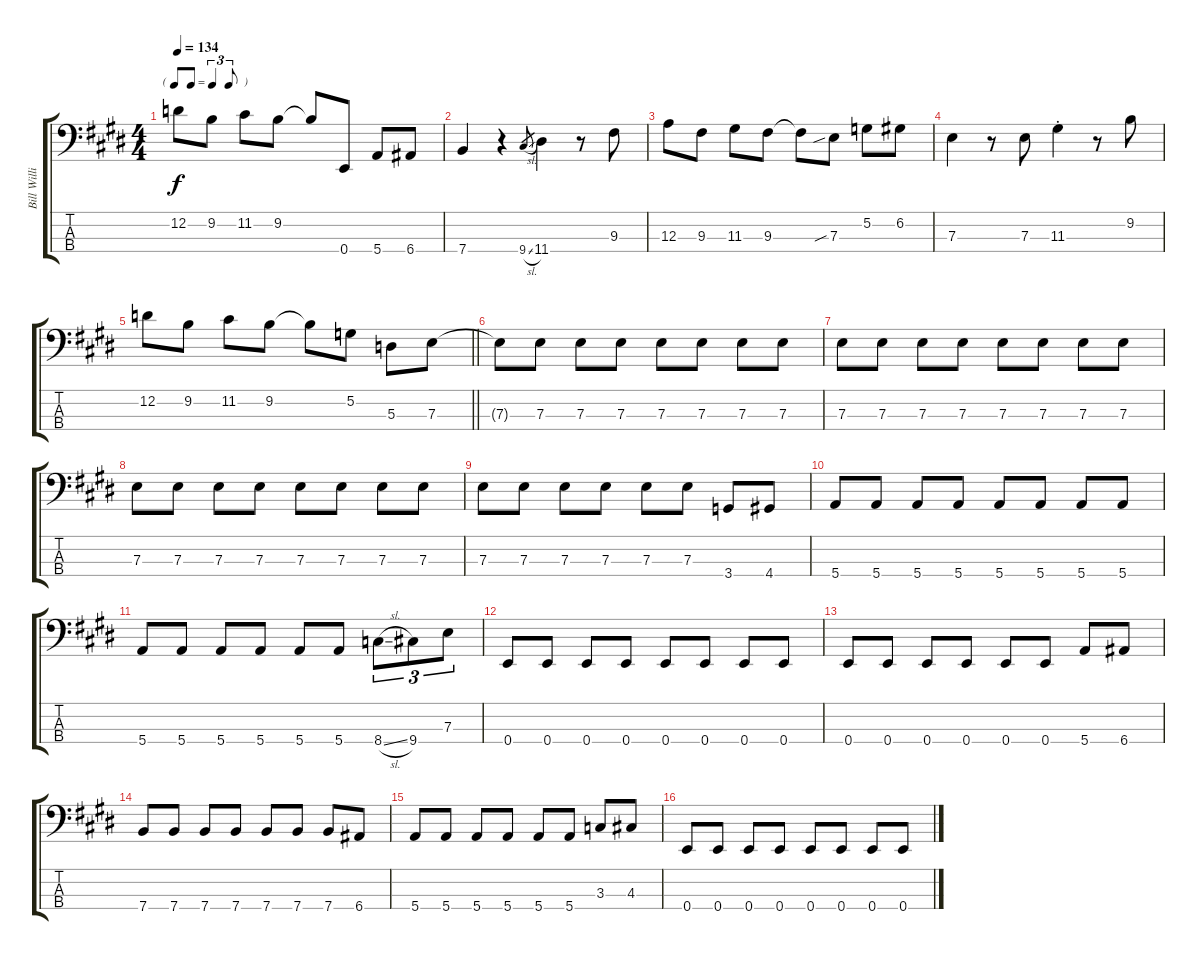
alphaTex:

\track ("Bill Willis - Bass" "Bill Willi") {instrument electricbassfinger}
\staff {score tabs}
\tuning (G2 D2 A1 E1) {hide}
\ts (4 4)
\tf triplet8th
\tempo 134
\clef f4
\ks e
12.2.8{dy f} 9.2.8 11.2.8 9.2.8 9.2{t}.8 0.4.8 5.4.8 6.4.8 |
\ks c#minor
7.4.4 r.4 9.4{sl}.8{gr} 11.4.4 r.8 9.3.8 |
12.3.8 9.3.8 11.3.8 9.3.8 9.3{t}.8 7.3{sib}.8 5.2.8 6.2.8 |
7.3.4 r.8 7.3.8 11.3{st}.4 r.8 9.2.8 |
\barLineRight lightlight
\ks e
12.2.8 9.2.8 11.2.8 9.2.8 9.2{t}.8 5.2.8 5.3.8 7.3.8 |
\section ("" " ")
\ks c#minor
7.3{t}.8 7.3.8 7.3.8 7.3.8 7.3.8 7.3.8 7.3.8 7.3.8 |
7.3.8 7.3.8 7.3.8 7.3.8 7.3.8 7.3.8 7.3.8 7.3.8 |
\ks e
7.3.8 7.3.8 7.3.8 7.3.8 7.3.8 7.3.8 7.3.8 7.3.8 |
\ks c#minor
7.3.8 7.3.8 7.3.8 7.3.8 7.3.8 7.3.8 3.4.8 4.4.8 |
5.4.8 5.4.8 5.4.8 5.4.8 5.4.8 5.4.8 5.4.8 5.4.8 |
\ks e
5.4.8 5.4.8 5.4.8 5.4.8 5.4.8 5.4.8 8.4{sl}.8{tu (3 2)} 9.4.8{tu (3 2)} 7.3.8{tu (3 2)} |
\ks c#minor
0.4.8 0.4.8 0.4.8 0.4.8 0.4.8 0.4.8 0.4.8 0.4.8 |
0.4.8 0.4.8 0.4.8 0.4.8 0.4.8 0.4.8 5.4.8 6.4.8 |
\ks e
7.4.8 7.4.8 7.4.8 7.4.8 7.4.8 7.4.8 7.4.8 6.4.8 |
\ks c#minor
5.4.8 5.4.8 5.4.8 5.4.8 5.4.8 5.4.8 3.3.8 4.3.8 |
0.4.8 0.4.8 0.4.8 0.4.8 0.4.8 0.4.8 0.4.8 0.4.8
